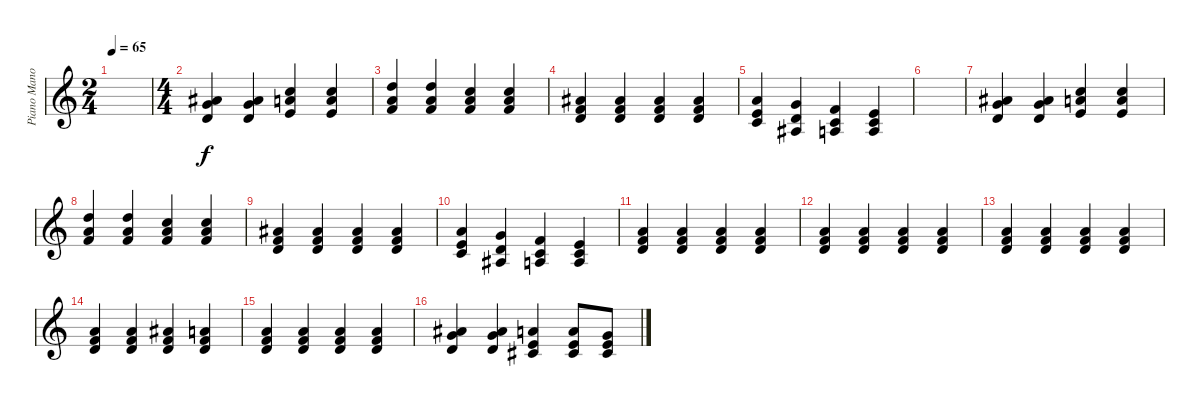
\track ("Piano Mano Derecha" "Piano Mano") {instrument acousticgrandpiano}
\staff {score}
\tuning (E4 B3 G3 D3 A2 E2 B1) {hide}
\ts (2 4)
\tempo 65
\clef g2
\ks c
|
\ts (4 4)
(6.1 8.2 7.3).4 (3.1 3.2 15.3).4 (0.1 10.2 17.3).4 (8.1 10.2 9.3).4 |
(10.1 10.2 10.3).4 (1.1 10.2 19.3).4 (8.1 10.2 10.3).4 (8.1 10.2 10.3).4 |
(6.1 3.2 10.3).4 (6.1 3.2 10.3).4 (6.1 6.2 7.3).4 (1.1 3.2 15.3).4 |
(5.1 5.2 5.3).4 (3.1 3.2 3.3).4 (1.1 1.2 2.3).4 (0.1 1.2 2.3).4 |
|
(6.1 8.2 7.3).4 (3.1 3.2 15.3).4 (0.1 10.2 17.3).4 (8.1 10.2 9.3).4 |
(10.1 10.2 10.3).4 (1.1 10.2 19.3).4 (8.1 10.2 10.3).4 (8.1 10.2 10.3).4 |
(6.1 3.2 10.3).4 (6.1 3.2 10.3).4 (6.1 6.2 7.3).4 (1.1 3.2 15.3).4 |
(5.1 5.2 5.3).4 (3.1 3.2 3.3).4 (1.1 1.2 2.3).4 (0.1 1.2 2.3).4 |
(5.1 6.2 7.3).4 (5.1 6.2 7.3).4 (5.1 6.2 7.3).4 (5.1 6.2 7.3).4 |
(5.1 6.2 7.3).4 (5.1 6.2 7.3).4 (5.1 6.2 7.3).4 (5.1 6.2 7.3).4 |
(5.1 6.2 7.3).4 (5.1 6.2 7.3).4 (5.1 6.2 7.3).4 (5.1 6.2 7.3).4 |
(5.1 6.2 7.3).4 (5.1 6.2 7.3).4 (1.1 3.2 15.3).4 (1.1 3.2 14.3).4 |
(5.1 6.2 7.3).4 (5.1 6.2 7.3).4 (5.1 6.2 7.3).4 (5.1 6.2 7.3).4 |
(6.1 8.2 7.3).4 (3.1 3.2 15.3).4 (5.1 5.2 6.3).4 (0.1 2.2 14.3).8 (3.1 5.2 6.3).8
